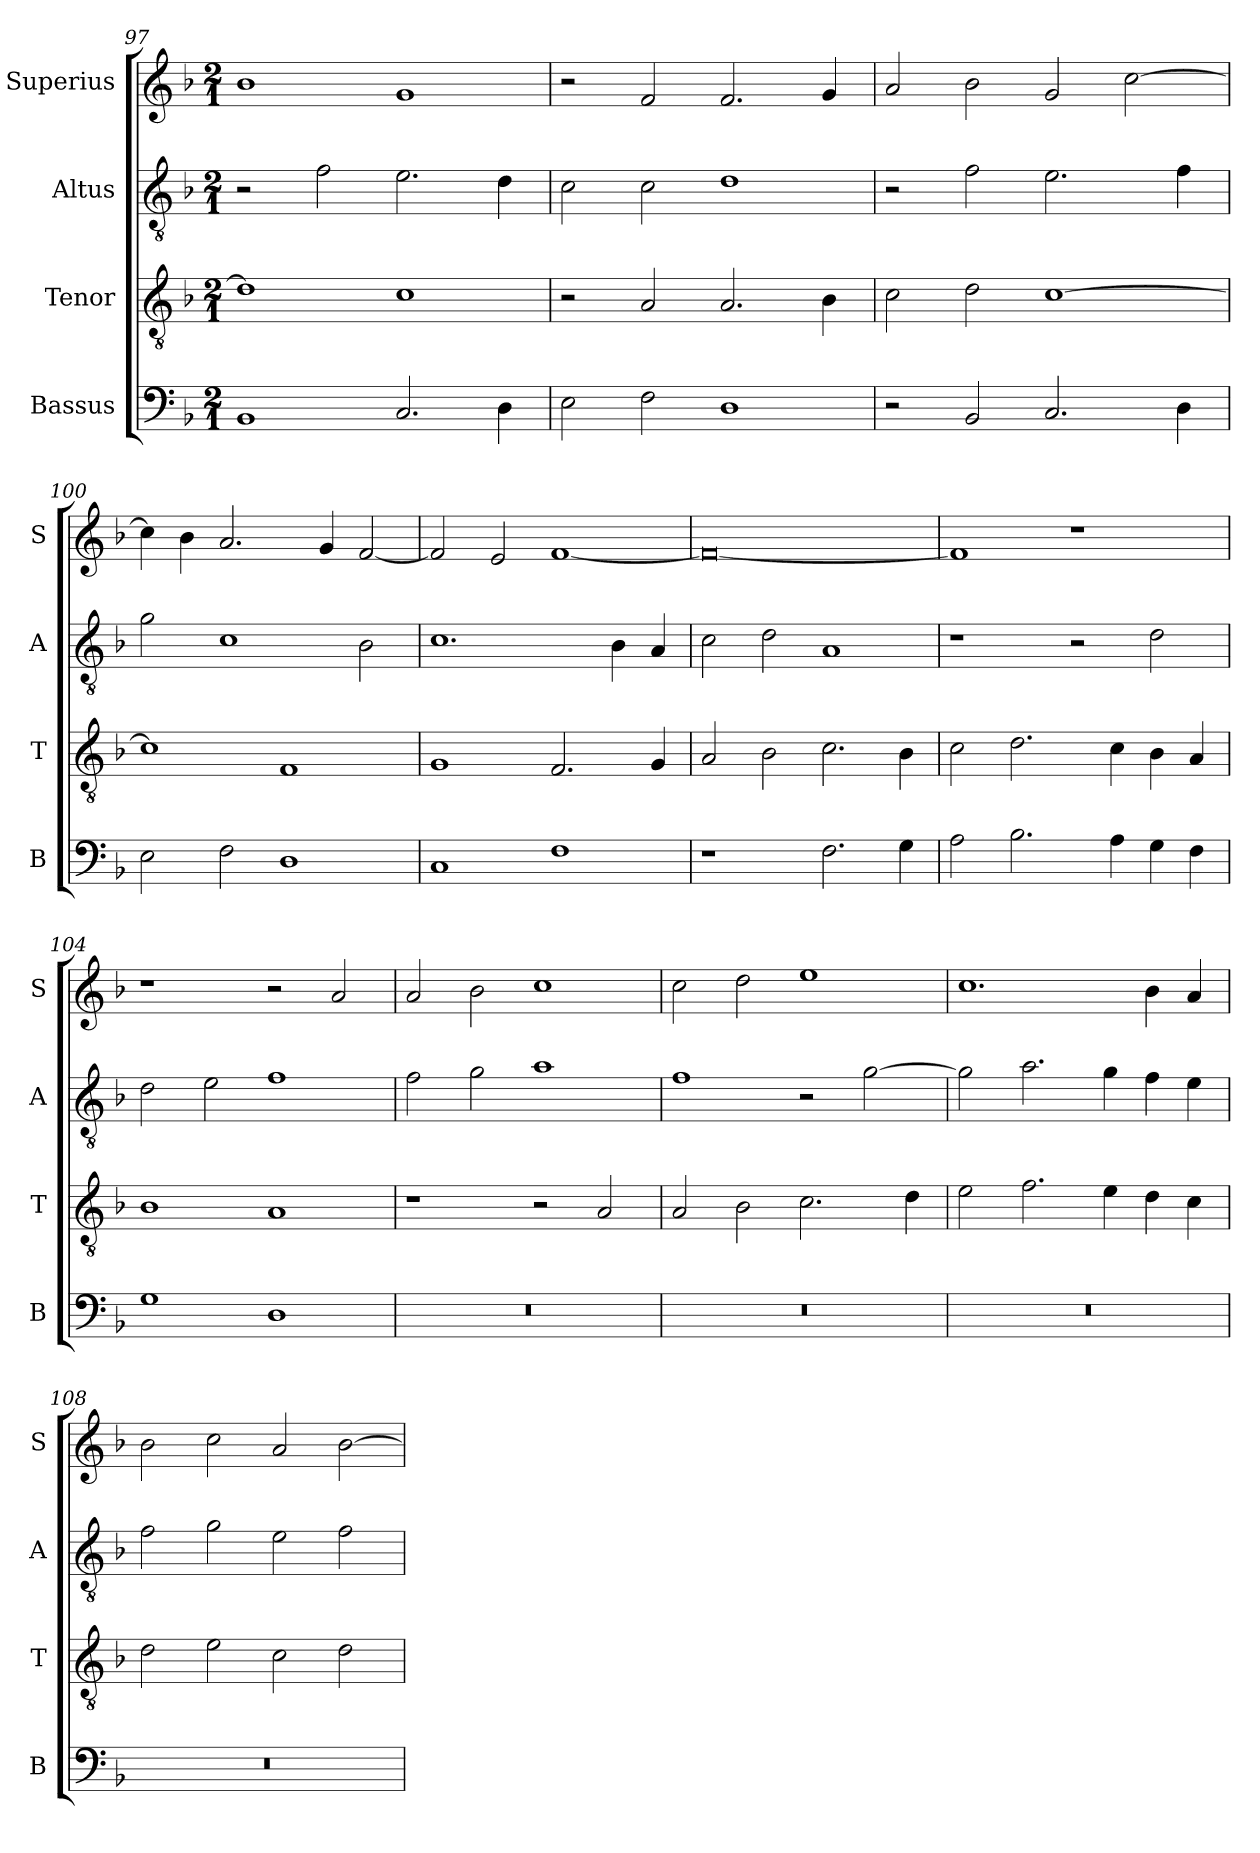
**kern	**kern	**kern	**kern
*part4	*part3	*part2	*part1
*staff4	*staff3	*staff2	*staff1
*I"Bassus	*I"Tenor	*I"Altus	*I"Superius
*I'B	*I'T	*I'A	*I'S
*clefF4	*clefGv2	*clefGv2	*clefG2
*k[b-]	*k[b-]	*k[b-]	*k[b-]
*M2/1	*M2/1	*M2/1	*M2/1
=97	=97	=97	=97
1BB-	1d]	2r	1b-
.	.	2f\	.
2.C/	1c	2.e\	1g
4D\	.	4d\	.
=98	=98	=98	=98
2E\	2r	2c\	2r
2F\	2A/	2c\	2f/
1D	2.A/	1d	2.f/
.	4B-\	.	4g/
=99	=99	=99	=99
2r	2c\	2r	2a/
2BB-/	2d\	2f\	2b-\
2.C/	[1c	2.e\	2g/
.	.	.	[2cc\
4D\	.	4f\	.
=100	=100	=100	=100
2E\	1c]	2g\	4cc\]
.	.	.	4b-\
2F\	.	1c	2.a/
1D	1F	.	.
.	.	.	4g/
.	.	2B-\	[2f/
=101	=101	=101	=101
1C	1G	1.c	2f/]
.	.	.	2e/
1F	2.F/	.	[1f
.	.	4B-\	.
.	4G/	4A/	.
=102	=102	=102	=102
1r	2A/	2c\	0f_
.	2B-\	2d\	.
2.F\	2.c\	1A	.
4G\	4B-\	.	.
=103	=103	=103	=103
2A\	2c\	1r	1f]
2.B-\	2.d\	.	.
.	.	2r	1r
4A\	4c\	.	.
4G\	4B-\	2d\	.
4F\	4A/	.	.
=104	=104	=104	=104
1G	1B-	2d\	1r
.	.	2e\	.
1D	1A	1f	2r
.	.	.	2a/
=105	=105	=105	=105
0r	1r	2f\	2a/
.	.	2g\	2b-\
.	2r	1a	1cc
.	2A/	.	.
=106	=106	=106	=106
0r	2A/	1f	2cc\
.	2B-\	.	2dd\
.	2.c\	2r	1ee
.	.	[2g\	.
.	4d\	.	.
=107	=107	=107	=107
0r	2e\	2g\]	1.cc
.	2.f\	2.a\	.
.	4e\	4g\	.
.	4d\	4f\	4b-\
.	4c\	4e\	4a/
=108	=108	=108	=108
0r	2d\	2f\	2b-\
.	2e\	2g\	2cc\
.	2c\	2e\	2a/
.	2d\	2f\	[2b-\
=	=	=	=
*-	*-	*-	*-
